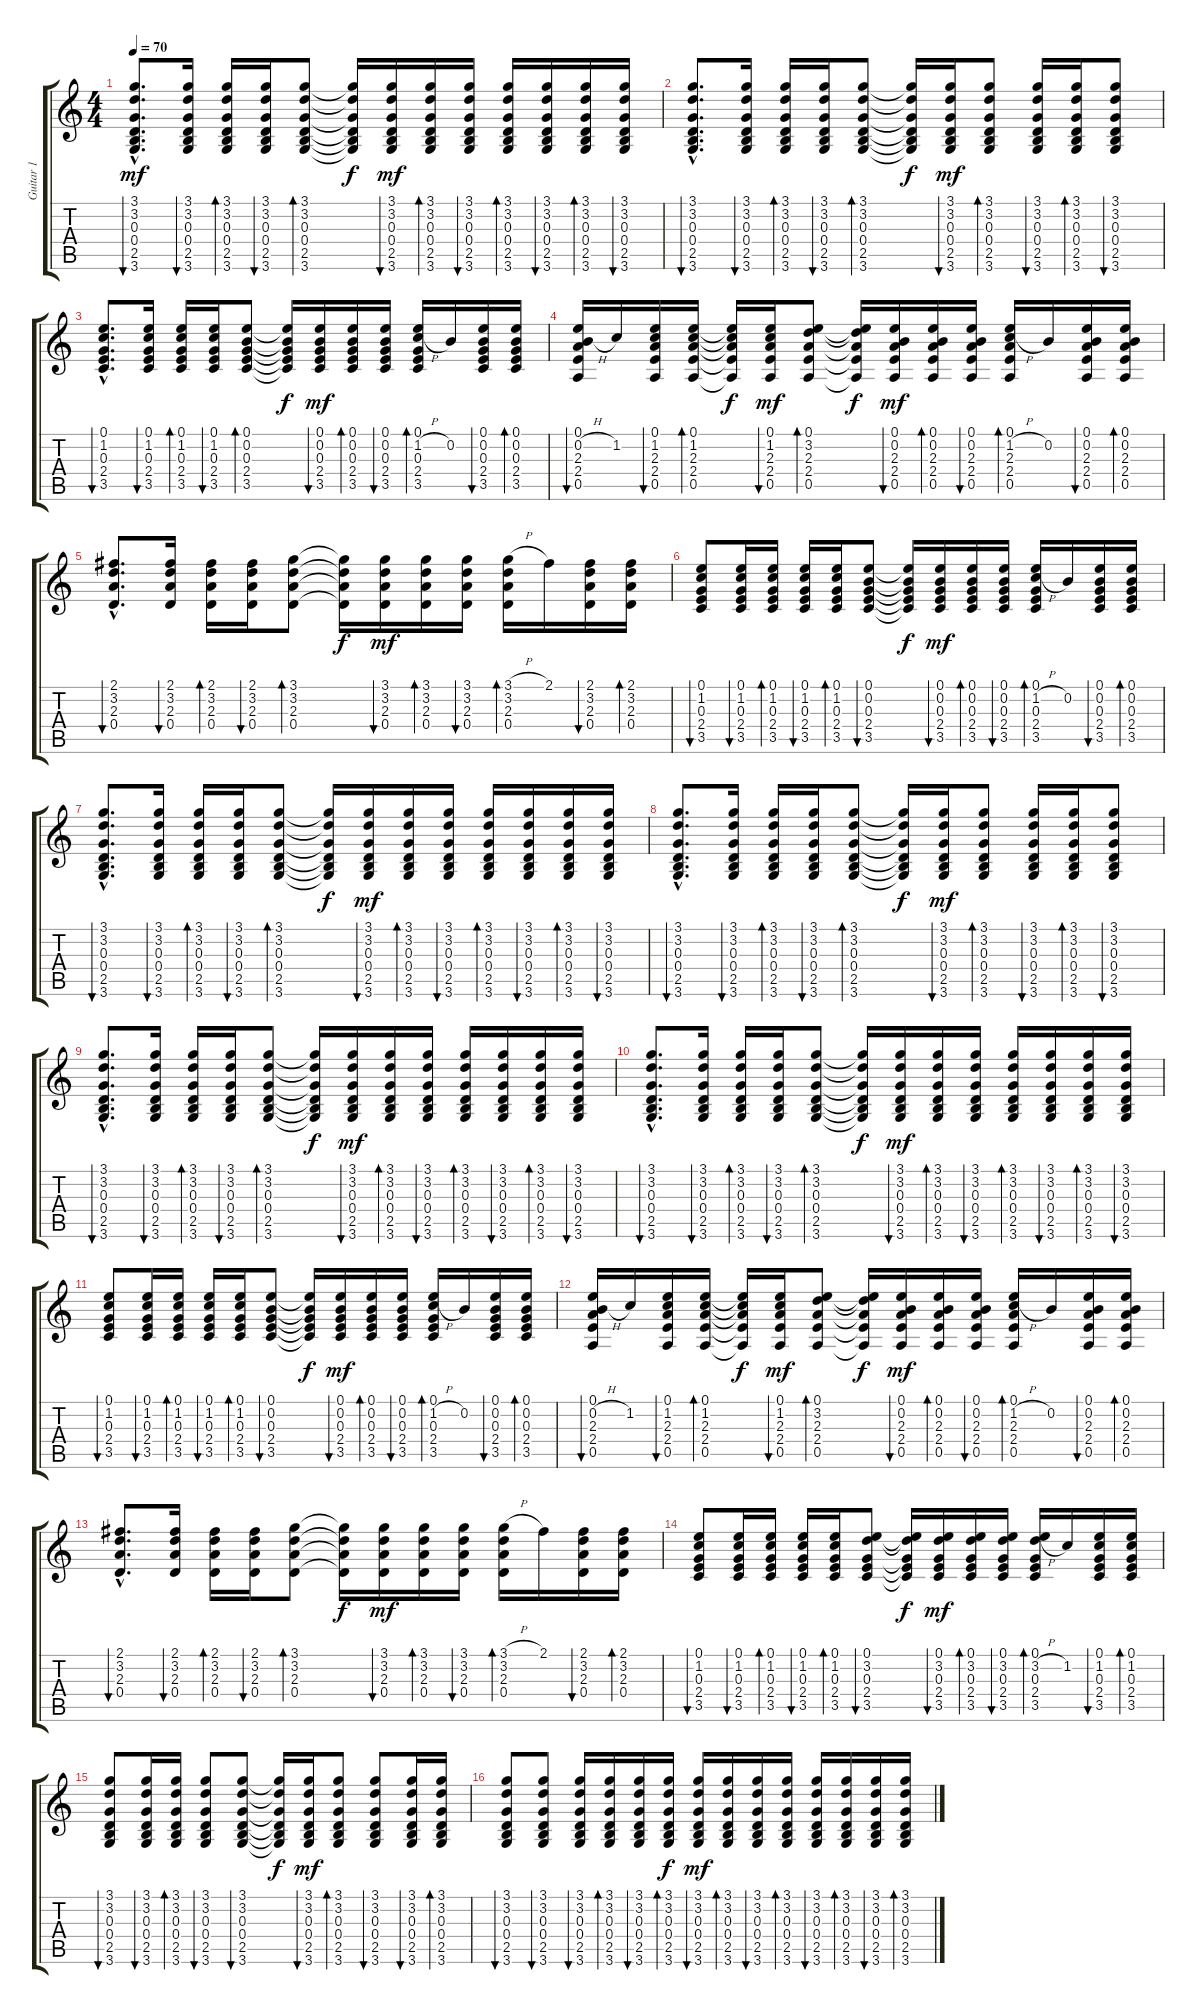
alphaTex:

\track ("Guitar 1" "Guitar 1") {instrument electricguitarjazz}
\staff {score tabs}
\tuning (E4 B3 G3 D3 A2 E2) {hide}
\ts (4 4)
\tempo 70
\clef g2
\ks c
(3.1{hac} 3.2{hac} 0.3{hac} 0.4{hac} 2.5{hac} 3.6{hac}).8{d bu 30 dy mf} (3.1 3.2 0.3 0.4 2.5 3.6).16{bu 30} (3.1 3.2 0.3 0.4 2.5 3.6).16{bd 30} (3.1 3.2 0.3 0.4 2.5 3.6).16{bu 30} (3.1 3.2 0.3 0.4 2.5 3.6).8{bd 30} (3.1{t} 3.2{t} 0.3{t} 0.4{t} 2.5{t} 3.6{t}).16{dy f} (3.1 3.2 0.3 0.4 2.5 3.6).16{bu 30 dy mf} (3.1 3.2 0.3 0.4 2.5 3.6).16{bd 30} (3.1 3.2 0.3 0.4 2.5 3.6).16{bu 30} (3.1 3.2 0.3 0.4 2.5 3.6).16{bd 30} (3.1 3.2 0.3 0.4 2.5 3.6).16{bu 30} (3.1 3.2 0.3 0.4 2.5 3.6).16{bd 30} (3.1 3.2 0.3 0.4 2.5 3.6).16{bu 30} |
(3.1{hac} 3.2{hac} 0.3{hac} 0.4{hac} 2.5{hac} 3.6{hac}).8{d bu 30} (3.1 3.2 0.3 0.4 2.5 3.6).16{bu 30} (3.1 3.2 0.3 0.4 2.5 3.6).16{bd 30} (3.1 3.2 0.3 0.4 2.5 3.6).16{bu 30} (3.1 3.2 0.3 0.4 2.5 3.6).8{bd 30} (3.1{t} 3.2{t} 0.3{t} 0.4{t} 2.5{t} 3.6{t}).16{dy f} (3.1 3.2 0.3 0.4 2.5 3.6).16{bu 30 dy mf} (3.1 3.2 0.3 0.4 2.5 3.6).8{bd 30} (3.1 3.2 0.3 0.4 2.5 3.6).16{bu 30} (3.1 3.2 0.3 0.4 2.5 3.6).16{bd 30} (3.1 3.2 0.3 0.4 2.5 3.6).8{bu 30} |
(0.1{hac} 1.2{hac} 0.3{hac} 2.4{hac} 3.5{hac}).8{d bu 30} (0.1 1.2 0.3 2.4 3.5).16{bu 30} (0.1 1.2 0.3 2.4 3.5).16{bd 30} (0.1 1.2 0.3 2.4 3.5).16{bu 30} (0.1 0.2 0.3 2.4 3.5).8{bd 30} (0.1{t} 0.2{t} 0.3{t} 2.4{t} 3.5{t}).16{dy f} (0.1 0.2 0.3 2.4 3.5).16{bu 30 dy mf} (0.1 0.2 0.3 2.4 3.5).16{bd 30} (0.1 0.2 0.3 2.4 3.5).16{bu 30} (0.1 1.2{h} 0.3 2.4 3.5).16{bd 30} 0.2.16 (0.1 0.2 0.3 2.4 3.5).16{bu 30} (0.1 0.2 0.3 2.4 3.5).16{bd 30} |
(0.1 0.2{h} 2.3 2.4 0.5).16{bu 30} 1.2.16 (0.1 1.2 2.3 2.4 0.5).16{bu 30} (0.1 1.2 2.3 2.4 0.5).16{bd 30} (0.1{t} 1.2{t} 2.3{t} 2.4{t} 0.5{t}).16{dy f} (0.1 1.2 2.3 2.4 0.5).16{bu 30 dy mf} (0.1 3.2 2.3 2.4 0.5).8{bd 30} (0.1{t} 3.2{t} 2.3{t} 2.4{t} 0.5{t}).16{dy f} (0.1 0.2 2.3 2.4 0.5).16{bu 30 dy mf} (0.1 0.2 2.3 2.4 0.5).16{bd 30} (0.1 0.2 2.3 2.4 0.5).16{bu 30} (0.1 1.2{h} 2.3 2.4 0.5).16{bd 30} 0.2.16 (0.1 0.2 2.3 2.4 0.5).16{bu 30} (0.1 0.2 2.3 2.4 0.5).16{bd 30} |
(2.1{hac} 3.2{hac} 2.3{hac} 0.4{hac}).8{d bu 30} (2.1 3.2 2.3 0.4).16{bu 30} (2.1 3.2 2.3 0.4).16{bd 30} (2.1 3.2 2.3 0.4).16{bu 30} (3.1 3.2 2.3 0.4).8{bd 30} (3.1{t} 3.2{t} 2.3{t} 0.4{t}).16{dy f} (3.1 3.2 2.3 0.4).16{bu 30 dy mf} (3.1 3.2 2.3 0.4).16{bd 30} (3.1 3.2 2.3 0.4).16{bu 30} (3.1{h} 3.2 2.3 0.4).16{bd 30} 2.1.16 (2.1 3.2 2.3 0.4).16{bu 30} (2.1 3.2 2.3 0.4).16{bd 30} |
(0.1 1.2 0.3 2.4 3.5).8{bu 30} (0.1 1.2 0.3 2.4 3.5).16{bu 30} (0.1 1.2 0.3 2.4 3.5).16{bd 30} (0.1 1.2 0.3 2.4 3.5).16{bu 30} (0.1 1.2 0.3 2.4 3.5).16{bd 30} (0.1 0.2 0.3 2.4 3.5).8{bu 30} (0.1{t} 0.2{t} 0.3{t} 2.4{t} 3.5{t}).16{dy f} (0.1 0.2 0.3 2.4 3.5).16{bu 30 dy mf} (0.1 0.2 0.3 2.4 3.5).16{bd 30} (0.1 0.2 0.3 2.4 3.5).16{bu 30} (0.1 1.2{h} 0.3 2.4 3.5).16{bd 30} 0.2.16 (0.1 0.2 0.3 2.4 3.5).16{bu 30} (0.1 0.2 0.3 2.4 3.5).16{bd 30} |
(3.1{hac} 3.2{hac} 0.3{hac} 0.4{hac} 2.5{hac} 3.6{hac}).8{d bu 30} (3.1 3.2 0.3 0.4 2.5 3.6).16{bu 30} (3.1 3.2 0.3 0.4 2.5 3.6).16{bd 30} (3.1 3.2 0.3 0.4 2.5 3.6).16{bu 30} (3.1 3.2 0.3 0.4 2.5 3.6).8{bd 30} (3.1{t} 3.2{t} 0.3{t} 0.4{t} 2.5{t} 3.6{t}).16{dy f} (3.1 3.2 0.3 0.4 2.5 3.6).16{bu 30 dy mf} (3.1 3.2 0.3 0.4 2.5 3.6).16{bd 30} (3.1 3.2 0.3 0.4 2.5 3.6).16{bu 30} (3.1 3.2 0.3 0.4 2.5 3.6).16{bd 30} (3.1 3.2 0.3 0.4 2.5 3.6).16{bu 30} (3.1 3.2 0.3 0.4 2.5 3.6).16{bd 30} (3.1 3.2 0.3 0.4 2.5 3.6).16{bu 30} |
(3.1{hac} 3.2{hac} 0.3{hac} 0.4{hac} 2.5{hac} 3.6{hac}).8{d bu 30} (3.1 3.2 0.3 0.4 2.5 3.6).16{bu 30} (3.1 3.2 0.3 0.4 2.5 3.6).16{bd 30} (3.1 3.2 0.3 0.4 2.5 3.6).16{bu 30} (3.1 3.2 0.3 0.4 2.5 3.6).8{bd 30} (3.1{t} 3.2{t} 0.3{t} 0.4{t} 2.5{t} 3.6{t}).16{dy f} (3.1 3.2 0.3 0.4 2.5 3.6).16{bu 30 dy mf} (3.1 3.2 0.3 0.4 2.5 3.6).8{bd 30} (3.1 3.2 0.3 0.4 2.5 3.6).16{bu 30} (3.1 3.2 0.3 0.4 2.5 3.6).16{bd 30} (3.1 3.2 0.3 0.4 2.5 3.6).8{bu 30} |
(3.1{hac} 3.2{hac} 0.3{hac} 0.4{hac} 2.5{hac} 3.6{hac}).8{d bu 30} (3.1 3.2 0.3 0.4 2.5 3.6).16{bu 30} (3.1 3.2 0.3 0.4 2.5 3.6).16{bd 30} (3.1 3.2 0.3 0.4 2.5 3.6).16{bu 30} (3.1 3.2 0.3 0.4 2.5 3.6).8{bd 30} (3.1{t} 3.2{t} 0.3{t} 0.4{t} 2.5{t} 3.6{t}).16{dy f} (3.1 3.2 0.3 0.4 2.5 3.6).16{bu 30 dy mf} (3.1 3.2 0.3 0.4 2.5 3.6).16{bd 30} (3.1 3.2 0.3 0.4 2.5 3.6).16{bu 30} (3.1 3.2 0.3 0.4 2.5 3.6).16{bd 30} (3.1 3.2 0.3 0.4 2.5 3.6).16{bu 30} (3.1 3.2 0.3 0.4 2.5 3.6).16{bd 30} (3.1 3.2 0.3 0.4 2.5 3.6).16{bu 30} |
(3.1{hac} 3.2{hac} 0.3{hac} 0.4{hac} 2.5{hac} 3.6{hac}).8{d bu 30} (3.1 3.2 0.3 0.4 2.5 3.6).16{bu 30} (3.1 3.2 0.3 0.4 2.5 3.6).16{bd 30} (3.1 3.2 0.3 0.4 2.5 3.6).16{bu 30} (3.1 3.2 0.3 0.4 2.5 3.6).8{bd 30} (3.1{t} 3.2{t} 0.3{t} 0.4{t} 2.5{t} 3.6{t}).16{dy f} (3.1 3.2 0.3 0.4 2.5 3.6).16{bu 30 dy mf} (3.1 3.2 0.3 0.4 2.5 3.6).16{bd 30} (3.1 3.2 0.3 0.4 2.5 3.6).16{bu 30} (3.1 3.2 0.3 0.4 2.5 3.6).16{bd 30} (3.1 3.2 0.3 0.4 2.5 3.6).16{bu 30} (3.1 3.2 0.3 0.4 2.5 3.6).16{bd 30} (3.1 3.2 0.3 0.4 2.5 3.6).16{bu 30} |
(0.1 1.2 0.3 2.4 3.5).8{bu 30} (0.1 1.2 0.3 2.4 3.5).16{bu 30} (0.1 1.2 0.3 2.4 3.5).16{bd 30} (0.1 1.2 0.3 2.4 3.5).16{bu 30} (0.1 1.2 0.3 2.4 3.5).16{bd 30} (0.1 0.2 0.3 2.4 3.5).8{bu 30} (0.1{t} 0.2{t} 0.3{t} 2.4{t} 3.5{t}).16{dy f} (0.1 0.2 0.3 2.4 3.5).16{bu 30 dy mf} (0.1 0.2 0.3 2.4 3.5).16{bd 30} (0.1 0.2 0.3 2.4 3.5).16{bu 30} (0.1 1.2{h} 0.3 2.4 3.5).16{bd 30} 0.2.16 (0.1 0.2 0.3 2.4 3.5).16{bu 30} (0.1 0.2 0.3 2.4 3.5).16{bd 30} |
(0.1 0.2{h} 2.3 2.4 0.5).16{bu 30} 1.2.16 (0.1 1.2 2.3 2.4 0.5).16{bu 30} (0.1 1.2 2.3 2.4 0.5).16{bd 30} (0.1{t} 1.2{t} 2.3{t} 2.4{t} 0.5{t}).16{dy f} (0.1 1.2 2.3 2.4 0.5).16{bu 30 dy mf} (0.1 3.2 2.3 2.4 0.5).8{bd 30} (0.1{t} 3.2{t} 2.3{t} 2.4{t} 0.5{t}).16{dy f} (0.1 0.2 2.3 2.4 0.5).16{bu 30 dy mf} (0.1 0.2 2.3 2.4 0.5).16{bd 30} (0.1 0.2 2.3 2.4 0.5).16{bu 30} (0.1 1.2{h} 2.3 2.4 0.5).16{bd 30} 0.2.16 (0.1 0.2 2.3 2.4 0.5).16{bu 30} (0.1 0.2 2.3 2.4 0.5).16{bd 30} |
(2.1{hac} 3.2{hac} 2.3{hac} 0.4{hac}).8{d bu 30} (2.1 3.2 2.3 0.4).16{bu 30} (2.1 3.2 2.3 0.4).16{bd 30} (2.1 3.2 2.3 0.4).16{bu 30} (3.1 3.2 2.3 0.4).8{bd 30} (3.1{t} 3.2{t} 2.3{t} 0.4{t}).16{dy f} (3.1 3.2 2.3 0.4).16{bu 30 dy mf} (3.1 3.2 2.3 0.4).16{bd 30} (3.1 3.2 2.3 0.4).16{bu 30} (3.1{h} 3.2 2.3 0.4).16{bd 30} 2.1.16 (2.1 3.2 2.3 0.4).16{bu 30} (2.1 3.2 2.3 0.4).16{bd 30} |
(0.1 1.2 0.3 2.4 3.5).8{bu 30} (0.1 1.2 0.3 2.4 3.5).16{bu 30} (0.1 1.2 0.3 2.4 3.5).16{bd 30} (0.1 1.2 0.3 2.4 3.5).16{bu 30} (0.1 1.2 0.3 2.4 3.5).16{bd 30} (0.1 3.2 0.3 2.4 3.5).8{bu 30} (0.1{t} 3.2{t} 0.3{t} 2.4{t} 3.5{t}).16{dy f} (0.1 3.2 0.3 2.4 3.5).16{bu 30 dy mf} (0.1 3.2 0.3 2.4 3.5).16{bd 30} (0.1 3.2 0.3 2.4 3.5).16{bu 30} (0.1 3.2{h} 0.3 2.4 3.5).16{bd 30} 1.2.16 (0.1 1.2 0.3 2.4 3.5).16{bu 30} (0.1 1.2 0.3 2.4 3.5).16{bd 30} |
(3.1 3.2 0.3 0.4 2.5 3.6).8{bu 30} (3.1 3.2 0.3 0.4 2.5 3.6).16{bu 30} (3.1 3.2 0.3 0.4 2.5 3.6).16{bd 30} (3.1 3.2 0.3 0.4 2.5 3.6).8{bu 30} (3.1 3.2 0.3 0.4 2.5 3.6).8{bu 30} (3.1{t} 3.2{t} 0.3{t} 0.4{t} 2.5{t} 3.6{t}).16{dy f} (3.1 3.2 0.3 0.4 2.5 3.6).16{bu 30 dy mf} (3.1 3.2 0.3 0.4 2.5 3.6).8{bd 30} (3.1 3.2 0.3 0.4 2.5 3.6).8{bu 30} (3.1 3.2 0.3 0.4 2.5 3.6).16{bu 30} (3.1 3.2 0.3 0.4 2.5 3.6).16{bd 30} |
(3.1 3.2 0.3 0.4 2.5 3.6).8{bu 30} (3.1 3.2 0.3 0.4 2.5 3.6).8{bu 30} (3.1 3.2 0.3 0.4 2.5 3.6).16{bu 30} (3.1 3.2 0.3 0.4 2.5 3.6).16{bd 30} (3.1 3.2 0.3 0.4 2.5 3.6).16{bu 30} (3.1 3.2 0.3 0.4 2.5 3.6).16{bd 30 dy f} (3.1 3.2 0.3 0.4 2.5 3.6).16{bu 30 dy mf} (3.1 3.2 0.3 0.4 2.5 3.6).16{bd 30} (3.1 3.2 0.3 0.4 2.5 3.6).16{bu 30} (3.1 3.2 0.3 0.4 2.5 3.6).16{bd 30} (3.1 3.2 0.3 0.4 2.5 3.6).16{bu 30} (3.1 3.2 0.3 0.4 2.5 3.6).16{bd 30} (3.1 3.2 0.3 0.4 2.5 3.6).16{bu 30} (3.1 3.2 0.3 0.4 2.5 3.6).16{bd 30}
